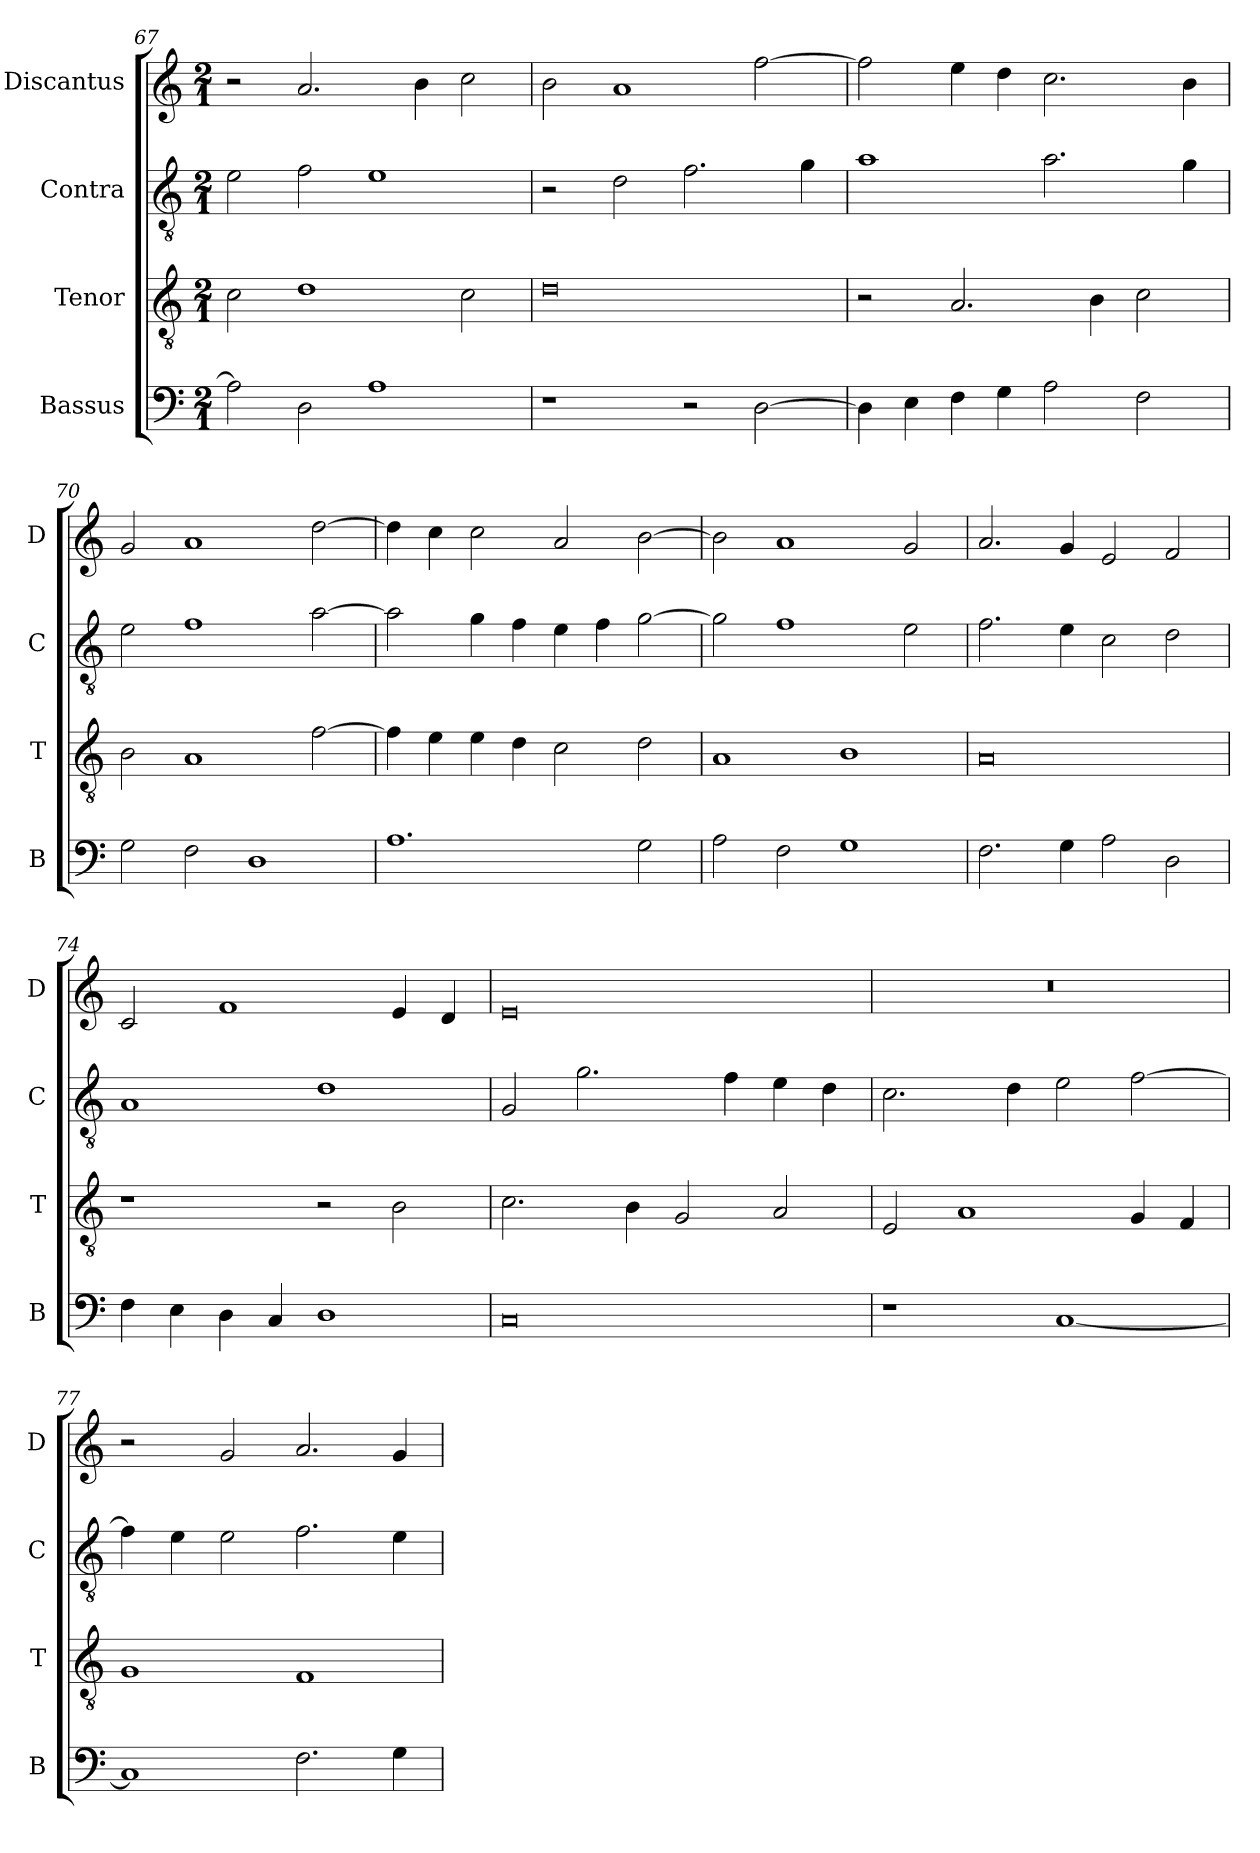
**kern	**kern	**kern	**kern
*part4	*part3	*part2	*part1
*staff4	*staff3	*staff2	*staff1
*I"Bassus	*I"Tenor	*I"Contra	*I"Discantus
*I'B	*I'T	*I'C	*I'D
*clefF4	*clefGv2	*clefGv2	*clefG2
*k[]	*k[]	*k[]	*k[]
*M2/1	*M2/1	*M2/1	*M2/1
=67	=67	=67	=67
2A\]	2c\	2e\	2r
2D\	1d	2f\	2.a/
1A	.	1e	.
.	.	.	4b\
.	2c\	.	2cc\
=68	=68	=68	=68
1r	0d	2r	2b\
.	.	2d\	1a
2r	.	2.f\	.
[2D\	.	.	[2ff\
.	.	4g\	.
=69	=69	=69	=69
4D\]	2r	1a	2ff\]
4E\	.	.	.
4F\	2.A/	.	4ee\
4G\	.	.	4dd\
2A\	.	2.a\	2.cc\
.	4B\	.	.
2F\	2c\	.	.
.	.	4g\	4b\
=70	=70	=70	=70
2G\	2B\	2e\	2g/
2F\	1A	1f	1a
1D	.	.	.
.	[2f\	[2a\	[2dd\
=71	=71	=71	=71
1.A	4f\]	2a\]	4dd\]
.	4e\	.	4cc\
.	4e\	4g\	2cc\
.	4d\	4f\	.
.	2c\	4e\	2a/
.	.	4f\	.
2G\	2d\	[2g\	[2b\
=72	=72	=72	=72
2A\	1A	2g\]	2b\]
2F\	.	1f	1a
1G	1B	.	.
.	.	2e\	2g/
=73	=73	=73	=73
2.F\	0A	2.f\	2.a/
4G\	.	4e\	4g/
2A\	.	2c\	2e/
2D\	.	2d\	2f/
=74	=74	=74	=74
4F\	1r	1A	2c/
4E\	.	.	.
4D\	.	.	1f
4C/	.	.	.
1D	2r	1d	.
.	2B\	.	4e/
.	.	.	4d/
=75	=75	=75	=75
0C	2.c\	2G/	0e
.	.	2.g\	.
.	4B\	.	.
.	2G/	.	.
.	.	4f\	.
.	2A/	4e\	.
.	.	4d\	.
=76	=76	=76	=76
1r	2E/	2.c\	0r
.	1A	.	.
.	.	4d\	.
[1C	.	2e\	.
.	4G/	[2f\	.
.	4F/	.	.
=77	=77	=77	=77
1C]	1G	4f\]	2r
.	.	4e\	.
.	.	2e\	2g/
2.F\	1F	2.f\	2.a/
4G\	.	4e\	4g/
=	=	=	=
*-	*-	*-	*-
